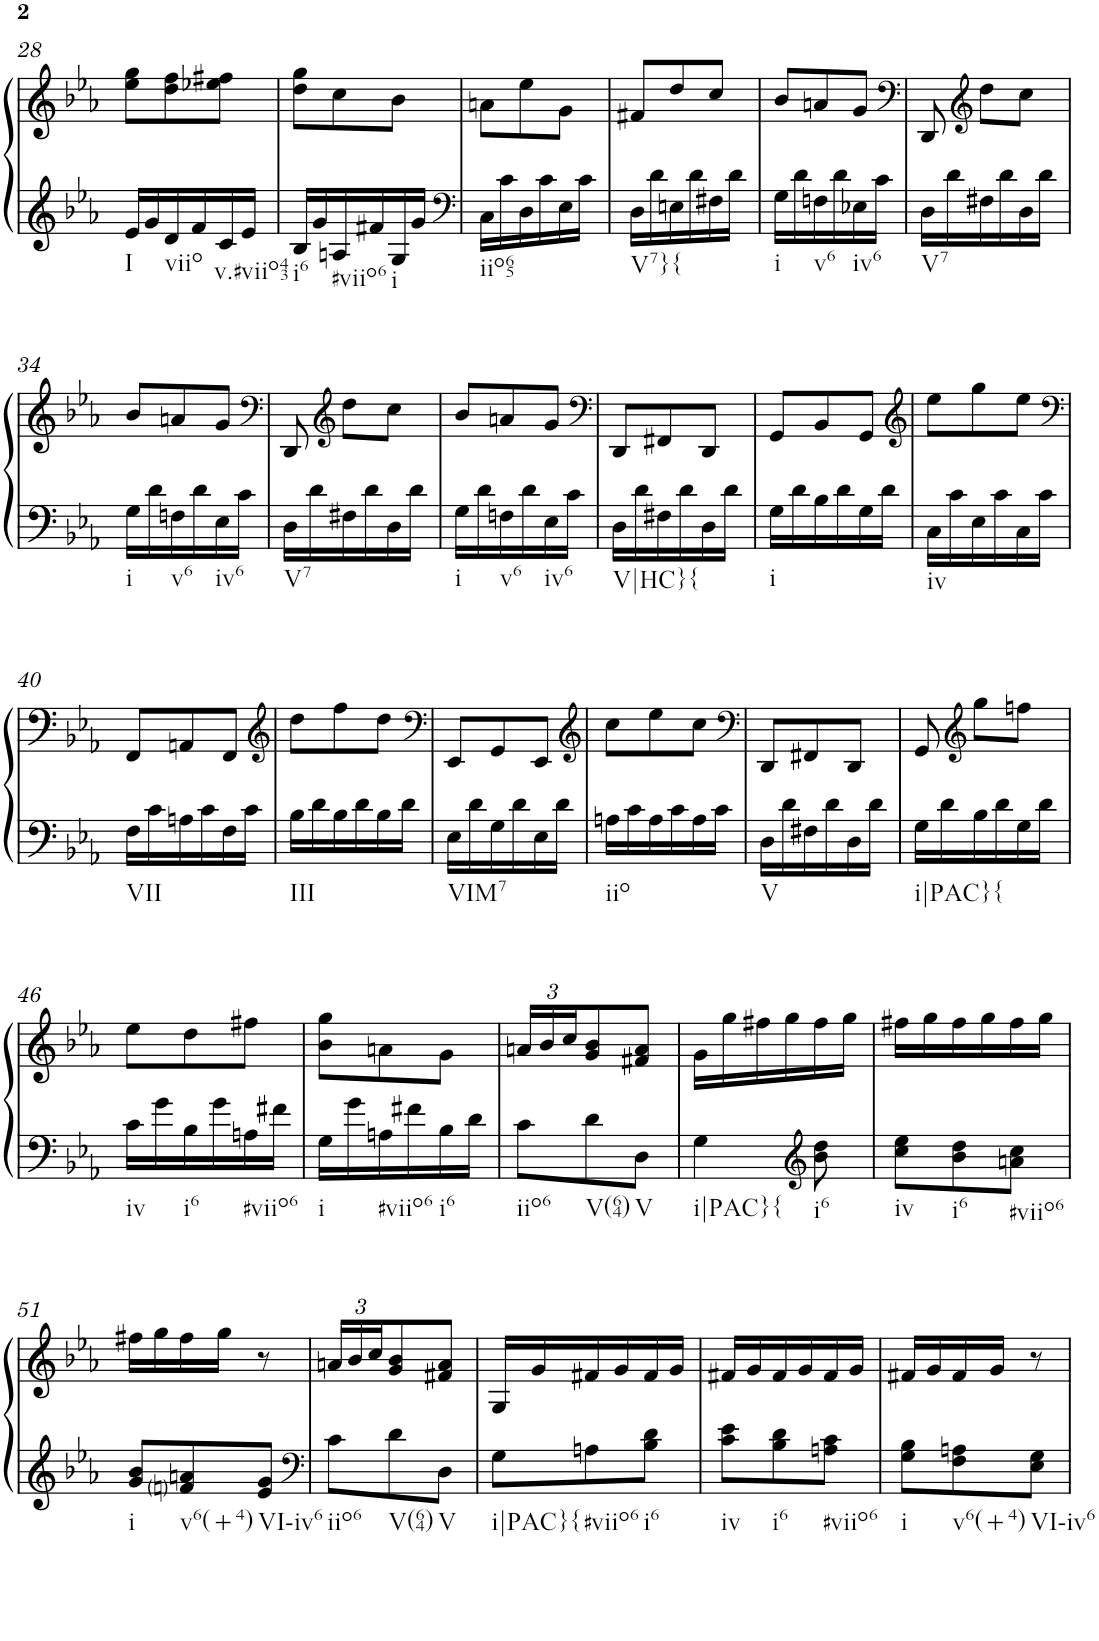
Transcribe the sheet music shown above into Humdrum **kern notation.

**kern	**kern
*part1	*part1
*staff2	*staff1
*I"Piano	*
*I'Pno	*
!!LO:PB:g=z
*clefG2	*clefG2
*k[b-e-a-]	*k[b-e-a-]
*c:	*c:
*M3/8	*M3/8
=28	=28
!LO:TX:b:t=I	!
16e-/LL	8ee-\ 8gg\L
16g/	.
!LO:TX:b:t=viio	!
16d/	8dd\ 8ff\
16f/	.
!LO:TX:b:t=v.#viio43	!
16c/	8ee-X\ 8ff#X\J
16e-/JJ	.
=29	=29
!LO:TX:b:t=i6	!
16B-/LL	8dd\ 8gg\L
16g/	.
!LO:TX:b:t=#viio6	!
16An/	8cc\
16f#X/	.
!LO:TX:b:t=i	!
16G/	8b-\J
16g/JJ	.
=30	=30
*clefF4	*
!LO:TX:b:t=iio65	!
16C\LL	8an\L
16c\	.
16D\	8ee-\
16c\	.
16E-\	8g\J
16c\JJ	.
=31	=31
!LO:TX:b:t=V7}{	!
16D\LL	8f#X/L
16d\	.
16En\	8dd/
16d\	.
16F#X\	8cc/J
16d\JJ	.
=32	=32
!LO:TX:b:t=i	!
16G\LL	8b-/L
16d\	.
!LO:TX:b:t=v6	!
16Fn\	8an/
16d\	.
!LO:TX:b:t=iv6	!
16E-X\	8g/J
16c\JJ	.
=33	=33
*	*clefF4
!LO:TX:b:t=V7	!
16D\LL	8DD/
16d\	.
*	*clefG2
16F#X\	8dd\L
16d\	.
16D\	8cc\J
16d\JJ	.
!!LO:LB:g=z
=34	=34
!LO:TX:b:t=i	!
16G\LL	8b-/L
16d\	.
!LO:TX:b:t=v6	!
16Fn\	8an/
16d\	.
!LO:TX:b:t=iv6	!
16E-\	8g/J
16c\JJ	.
=35	=35
*	*clefF4
!LO:TX:b:t=V7	!
16D\LL	8DD/
16d\	.
*	*clefG2
16F#X\	8dd\L
16d\	.
16D\	8cc\J
16d\JJ	.
=36	=36
!LO:TX:b:t=i	!
16G\LL	8b-/L
16d\	.
!LO:TX:b:t=v6	!
16Fn\	8an/
16d\	.
!LO:TX:b:t=iv6	!
16E-\	8g/J
16c\JJ	.
=37	=37
*	*clefF4
!LO:TX:b:t=V|HC}{	!
16D\LL	8DD/L
16d\	.
16F#X\	8FF#X/
16d\	.
16D\	8DD/J
16d\JJ	.
=38	=38
!LO:TX:b:t=i	!
16G\LL	8GG/L
16d\	.
16B-\	8BB-/
16d\	.
16G\	8GG/J
16d\JJ	.
=39	=39
*	*clefG2
!LO:TX:b:t=iv	!
16C\LL	8ee-\L
16c\	.
16E-\	8gg\
16c\	.
16C\	8ee-\J
16c\JJ	.
!!LO:LB:g=z
=40	=40
*	*clefF4
!LO:TX:b:t=VII	!
16F\LL	8FF/L
16c\	.
16An\	8AAn/
16c\	.
16F\	8FF/J
16c\JJ	.
=41	=41
*	*clefG2
!LO:TX:b:t=III	!
16B-\LL	8dd\L
16d\	.
16B-\	8ff\
16d\	.
16B-\	8dd\J
16d\JJ	.
=42	=42
*	*clefF4
!LO:TX:b:t=VIM7	!
16E-\LL	8EE-/L
16d\	.
16G\	8GG/
16d\	.
16E-\	8EE-/J
16d\JJ	.
=43	=43
*	*clefG2
!LO:TX:b:t=iio	!
16An\LL	8cc\L
16c\	.
16A\	8ee-\
16c\	.
16A\	8cc\J
16c\JJ	.
=44	=44
*	*clefF4
!LO:TX:b:t=V	!
16D\LL	8DD/L
16d\	.
16F#X\	8FF#X/
16d\	.
16D\	8DD/J
16d\JJ	.
=45	=45
!LO:TX:b:t=i|PAC}{	!
16G\LL	8GG/
16d\	.
*	*clefG2
16B-\	8gg\L
16d\	.
16G\	8ffn\J
16d\JJ	.
!!LO:LB:g=z
=46	=46
!LO:TX:b:t=iv	!
16c\LL	8ee-\L
16g\	.
!LO:TX:b:t=i6	!
16B-\	8dd\
16g\	.
!LO:TX:b:t=#viio6	!
16An\	8ff#X\J
16f#X\JJ	.
=47	=47
!LO:TX:b:t=i	!
16G\LL	8b-\ 8gg\L
16g\	.
!LO:TX:b:t=#viio6	!
16An\	8an\
16f#X\	.
!LO:TX:b:t=i6	!
16B-\	8g\J
16d\JJ	.
=48	=48
*	*Xbrackettup
!LO:TX:b:t=iio6	!
8c\L	24an/LL
.	24b-/
.	24cc/J
!LO:TX:b:t=V(64)	!
8d\	8g/ 8b-/
!LO:TX:b:t=V	!
8D\J	8f#X/ 8a/J
=49	=49
!LO:TX:b:t=i|PAC}{	!
4G\	16g\LL
.	16gg\
.	16ff#X\
.	16gg\
*clefG2	*
!LO:TX:b:t=i6	!
8b-\ 8dd\	16ff#\
.	16gg\JJ
=50	=50
!LO:TX:b:t=iv	!
8cc\ 8ee-\L	16ff#X\LL
.	16gg\
!LO:TX:b:t=i6	!
8b-\ 8dd\	16ff#\
.	16gg\
!LO:TX:b:t=#viio6	!
8an\ 8cc\J	16ff#\
.	16gg\JJ
!!LO:LB:g=z
=51	=51
!LO:TX:b:t=i	!
8g/ 8b-/L	16ff#X\LL
.	16gg\
!LO:TX:b:t=v6(+4)	!
8fni/ 8an/	16ff#\
.	16gg\JJ
!LO:TX:b:t=VI-iv6	!
8e-/ 8g/J	8r
=52	=52
*clefF4	*
!LO:TX:b:t=iio6	!
8c\L	24an/LL
.	24b-/
.	24cc/J
!LO:TX:b:t=V(64)	!
8d\	8g/ 8b-/
!LO:TX:b:t=V	!
8D\J	8f#X/ 8a/J
=53	=53
!LO:TX:b:t=i|PAC}{	!
8G\L	16G/LL
.	16g/
!LO:TX:b:t=#viio6	!
8An\	16f#X/
.	16g/
!LO:TX:b:t=i6	!
8B-\ 8d\J	16f#/
.	16g/JJ
=54	=54
!LO:TX:b:t=iv	!
8c\ 8e-\L	16f#X/LL
.	16g/
!LO:TX:b:t=i6	!
8B-\ 8d\	16f#/
.	16g/
!LO:TX:b:t=#viio6	!
8An\ 8c\J	16f#/
.	16g/JJ
=55	=55
!LO:TX:b:t=i	!
8G\ 8B-\L	16f#X/LL
.	16g/
!LO:TX:b:t=v6(+4)	!
8F\ 8An\	16f#/
.	16g/JJ
!LO:TX:b:t=VI-iv6	!
8E-\ 8G\J	8r
=	=
*-	*-
